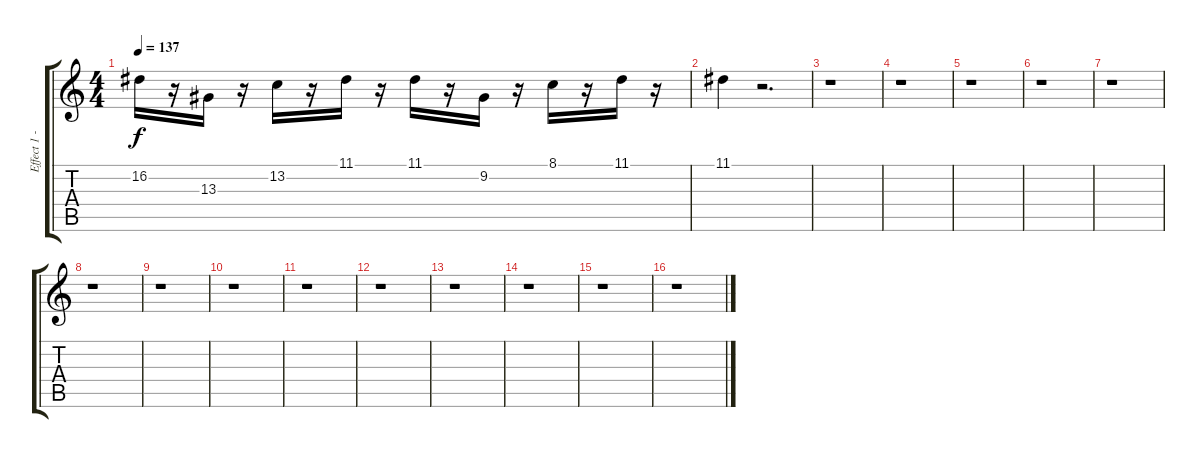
\track ("Effect 1 - Brightness (Keyboard)" "Effect 1 -") {instrument fx5brightness}
\staff {score tabs}
\tuning (E4 B3 G3 D3 A2 E2) {hide}
\ts (4 4)
\tempo 137
\clef g2
\ks c
16.2.16{dy f} r.16 13.3.16 r.16 13.2.16 r.16 11.1.16 r.16 11.1.16 r.16 9.2.16 r.16 8.1.16 r.16 11.1.16 r.16 |
11.1.4 r.2{d} |
r.1 |
r.1 |
r.1 |
r.1 |
r.1 |
r.1 |
r.1 |
r.1 |
r.1 |
r.1 |
r.1 |
r.1 |
r.1 |
r.1
